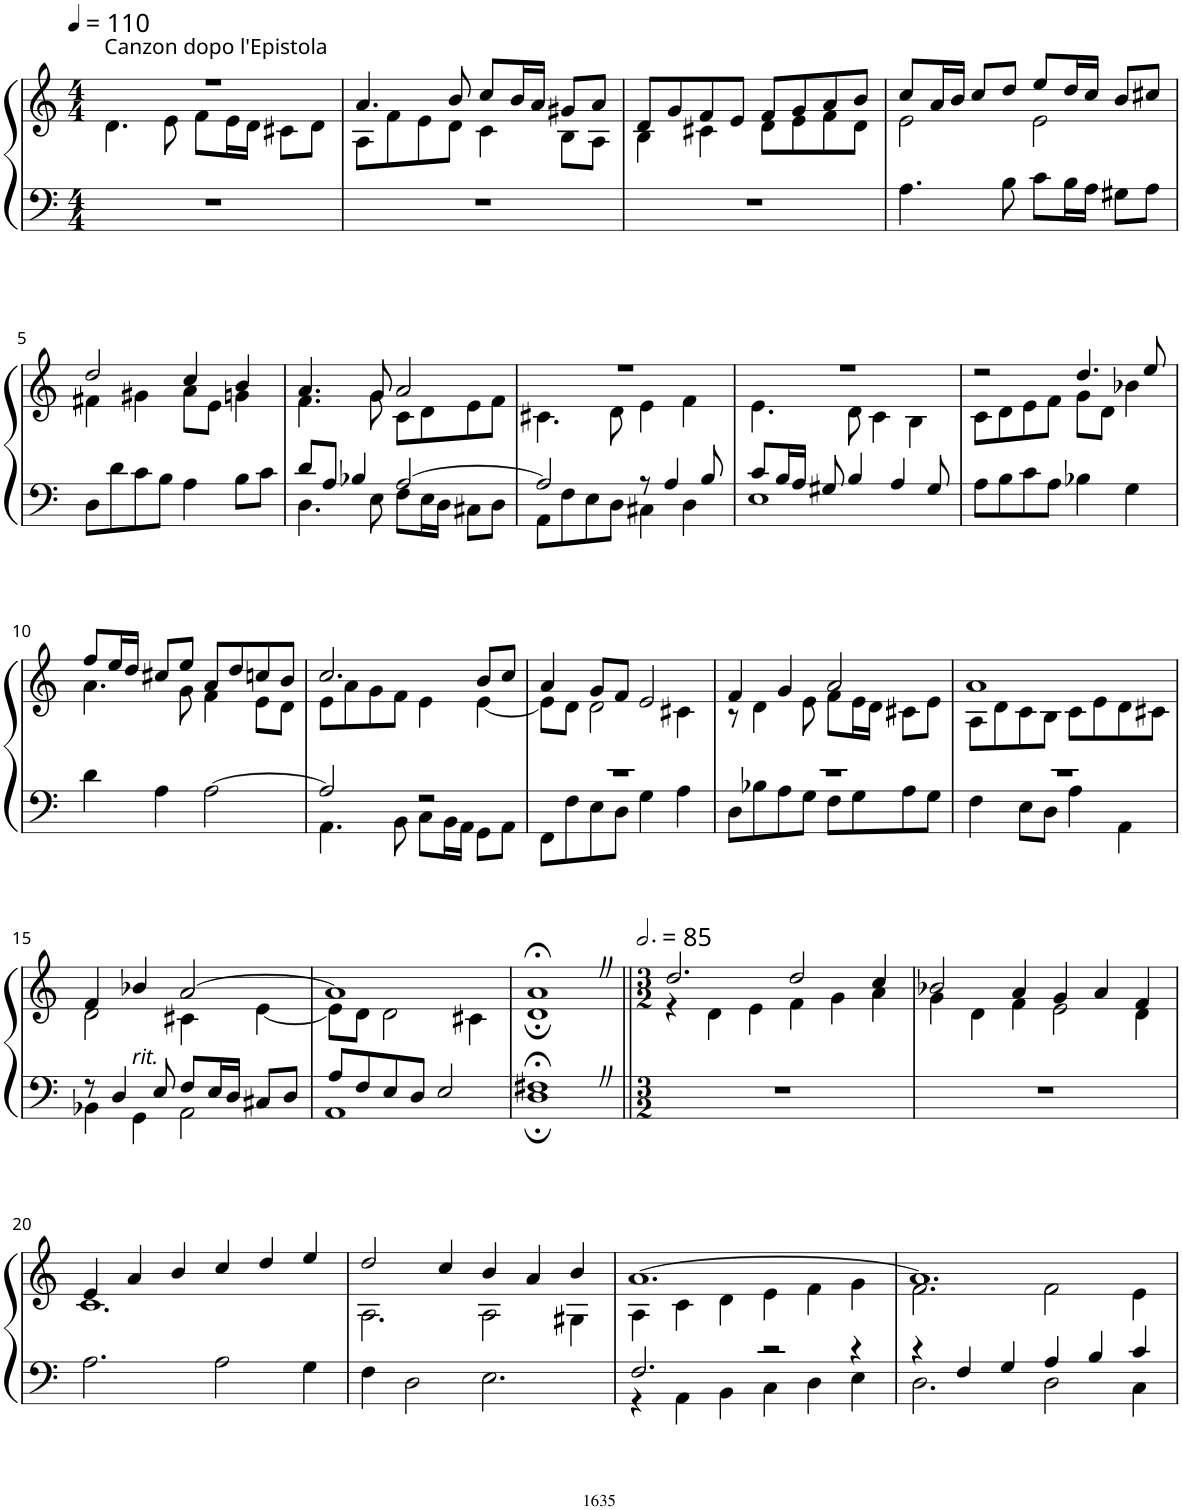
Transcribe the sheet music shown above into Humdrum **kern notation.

**kern	**kern
*part1	*part1
*staff2	*staff1
*I"Organ	*
*clefF4	*clefG2
*k[]	*k[]
*M4/4	*M4/4
*MM110	*MM110
=1	=1
*	*^
!	!LO:TX:a:t=Canzon dopo l'Epistola	!
1r	1r	4.d\
.	.	8e\
.	.	8f\L
.	.	16e\L
.	.	16d\JJ
.	.	8c#X\L
.	.	8d\J
=2	=2	=2
1r	4.a/	8A\L
.	.	8f\
.	.	8e\
.	8b/	8d\J
.	8cc/L	4c\
.	16b/L	.
.	16a/JJ	.
.	8g#X/L	8B\L
.	8a/J	8A\J
=3	=3	=3
1r	8d/L	4B\
.	8g/	.
.	8f/	4c#X\
.	8e/J	.
.	8f/L	8d\L
.	8g/	8e\
.	8a/	8f\
.	8b/J	8d\J
=4	=4	=4
4.A\	8cc/L	2e\
.	16a/L	.
.	16b/JJ	.
.	8cc/L	.
8B\	8dd/J	.
8c\L	8ee/L	2e\
16B\L	16dd/L	.
16A\JJ	16cc/JJ	.
8G#X\L	8b/L	.
8A\J	8cc#X/J	.
!!LO:LB:g=z	!!
=5	=5	=5
8D\L	2dd/	4f#X\
8d\	.	.
8c\	.	4g#X\
8B\J	.	.
4A\	4cc/	8a\L
.	.	8e\J
8B\L	4b/	4gn\
8c\J	.	.
=6	=6	=6
*^	*	*
8d/L	4.D\	4.a/	4.f\
8A/J	.	.	.
4B-X/	.	.	.
.	8E\	8g/	8g\
[2A/	8F\L	2a/	8c\L
.	16E\L	.	8d\
.	16D\JJ	.	.
.	8C#X\L	.	8e\
.	8D\J	.	8f\J
=7	=7	=7	=7
2A/]	8AA\L	1r	4.c#X\
.	8F\	.	.
.	8E\	.	.
.	8D\J	.	8d\
8r	4C#X\	.	4e\
4A/	.	.	.
.	4D\	.	4f\
8B/	.	.	.
=8	=8	=8	=8
8c/L	1E	1r	4.e\
16B/L	.	.	.
16A/JJ	.	.	.
8G#X/	.	.	.
4B/	.	.	8d\
.	.	.	4c\
4A/	.	.	.
.	.	.	4B\
8G#/	.	.	.
*v	*v	*	*
=9	=9	=9
8A\L	2r	8c\L
8B\	.	8d\
8c\	.	8e\
8A\J	.	8f\J
4B-X\	4.dd/	8g\L
.	.	8d\J
4G\	.	4b-X\
.	8ee/	.
!!LO:LB:g=z	!!
=10	=10	=10
4d\	8ff/L	4.a\
.	16ee/L	.
.	16dd/JJ	.
4A\	8cc#X/L	.
.	8ee/J	8g\
[2A\	8a/L	4f\
.	8dd/	.
.	8ccn/	8e\L
.	8b/J	8d\J
=11	=11	=11
*^	*	*
2A/]	4.AA\	2.cc/	8e\L
.	.	.	8a\
.	.	.	8g\
.	8BB\	.	8f\J
2r	8C\L	.	4e\
.	16BB\L	.	.
.	16AA\JJ	.	.
.	8GG\L	8b/L	[4e\
.	8AA\J	8cc/J	.
=12	=12	=12	=12
1r	8FF\L	4a/	8e\L]
.	8F\	.	8d\J
.	8E\	8g/L	2d\
.	8D\J	8f/J	.
.	4G\	2e/	.
.	4A\	.	4c#X\
=13	=13	=13	=13
1r	8D\L	4f/	8r
.	8B-X\	.	4d\
.	8A\	4g/	.
.	8G\J	.	8e\
.	8F\L	2a/	8f\L
.	8G\	.	16e\L
.	.	.	16d\JJ
.	8A\	.	8c#X\L
.	8G\J	.	8e\J
=14	=14	=14	=14
1r	4F\	1a	8A\L
.	.	.	8d\
.	8E\L	.	8c\
.	8D\J	.	8B\J
.	4A\	.	8c\L
.	.	.	8e\
.	4AA\	.	8d\
.	.	.	8c#X\J
!!LO:LB:g=z	!!
=15	=15	=15	=15
8r	4BB-X\	4f/	2d\
4D/	.	.	.
!	!	!LO:TX:b:i:t=rit.	!
.	4GG\	4b-X/	.
8E/	.	.	.
8F/L	2AA\	[2a/	4c#X\
16E/L	.	.	.
16D/JJ	.	.	.
8C#X/L	.	.	[4e\
8D/J	.	.	.
=16	=16	=16	=16
8A/L	1AA	1a]	8e\L]
8F/	.	.	8d\J
8E/	.	.	2d\
8D/J	.	.	.
2E/	.	.	.
.	.	.	4c#X\
=17	=17	=17	=17
1F#X;<Z	1D;	1a;<Z	1d;
*v	*v	*	*
=18||	=18||	=18||
*M3/2	*M3/2	*
*	*MM255	*
1.r	2.dd/	4r
.	.	4d\
.	.	4e\
.	2dd/	4f\
.	.	4g\
.	4cc/	4a\
=19	=19	=19
1.r	2b-X/	4g\
.	.	4d\
.	4a/	4f\
.	4g/	2e\
.	4a/	.
.	4f/	4d\
!!LO:LB:g=z	!!
=20	=20	=20
2.A\	4e/	1.c
.	4a/	.
.	4b/	.
2A\	4cc/	.
.	4dd/	.
4G\	4ee/	.
=21	=21	=21
4F\	2dd/	2.A\
2D\	.	.
.	4cc/	.
2.E\	4b/	2A\
.	4a/	.
.	4b/	4G#X\
=22	=22	=22
*^	*	*
2.F/	4r	[1.a	4A\
.	4AA\	.	4c\
.	4BB\	.	4d\
2r	4C\	.	4e\
.	4D\	.	4f\
4r	4E\	.	4g\
=23	=23	=23	=23
4r	2.D\	1.a]	2.f\
4F/	.	.	.
4G/	.	.	.
4A/	2D\	.	2f\
4B/	.	.	.
4c/	4C\	.	4e\
*v	*v	*	*
*	*v	*v
=	=
*-	*-
